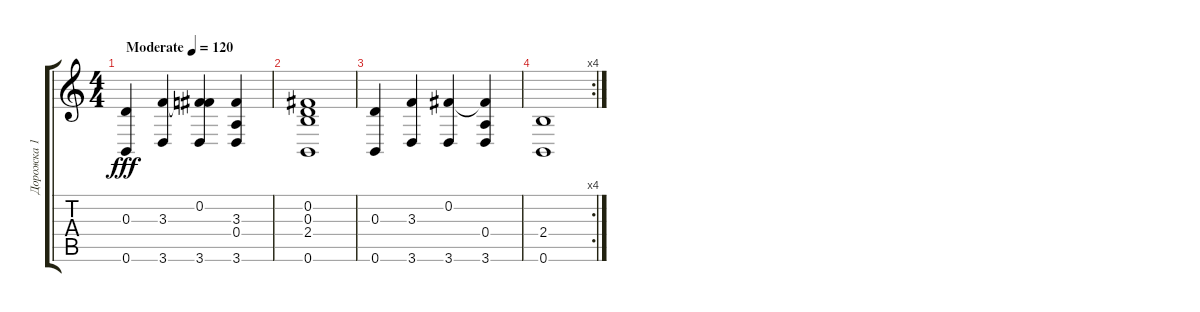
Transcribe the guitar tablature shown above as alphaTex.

\track ("Дорожка 1" "Дорожка 1") {instrument acousticguitarsteel}
\staff {score tabs}
\tuning (B3 Gb3 D3 A2 E2 B1) {hide}
\ts (4 4)
\tempo (120 "Moderate")
\clef g2
\ks c
(0.3 0.6).4{dy fff instrument acousticguitarsteel} (3.3 3.6).4 (0.2 3.3{t} 3.6).4 (3.3 0.4 3.6).4 |
(0.2 0.3 2.4 0.6).1 |
(0.3 0.6).4 (3.3 3.6).4 (0.2 3.6).4 (0.2{t} 0.4 3.6).4 |
\rc 4
(2.4 0.6).1
